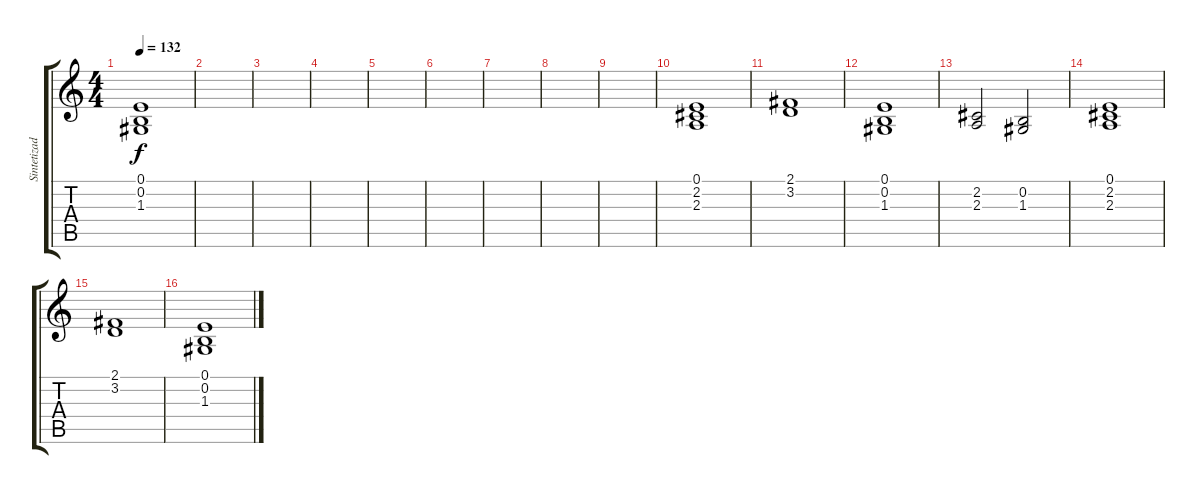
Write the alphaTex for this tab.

\track ("Sintetizador 1" "Sintetizad") {instrument brasssection}
\staff {score tabs}
\tuning (E4 B3 G3 D3 A2 E2) {hide}
\ts (4 4)
\tempo 132
\clef g2
\ks c
(0.1{t} 0.2{t} 1.3{t}).1{dy f} |
|
|
|
|
|
|
|
|
(0.1 2.2 2.3).1 |
(2.1 3.2).1 |
(0.1 0.2 1.3).1 |
(2.2 2.3).2 (0.2 1.3).2 |
(0.1 2.2 2.3).1 |
(2.1 3.2).1 |
(0.1 0.2 1.3).1
